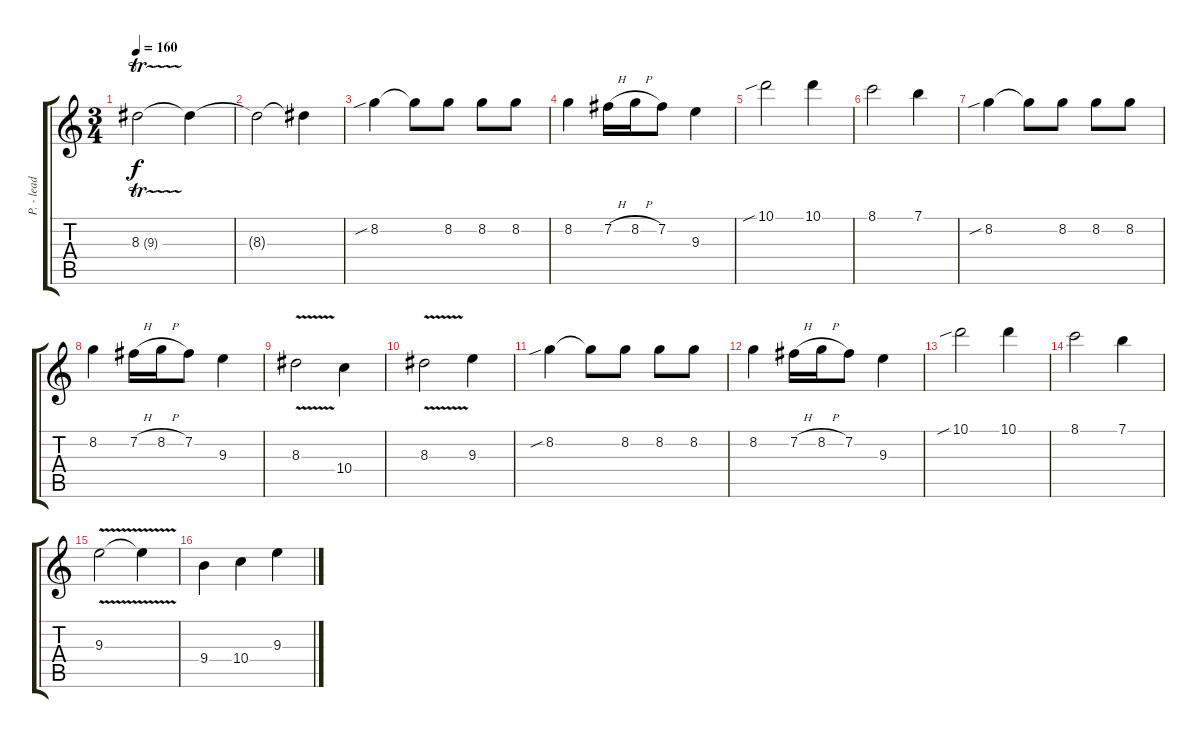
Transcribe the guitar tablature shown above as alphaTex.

\track ("P. - lead guitar" "P. - lead ") {instrument distortionguitar}
\staff {score tabs}
\tuning (E4 B3 G3 D3 A2 E2) {hide}
\ts (3 4)
\tempo 160
\clef g2
\ks c
8.3{tr (9 32)}.2{dy f} 8.3{t}.4 |
8.3{t}.2 8.3{t}.4 |
8.2{sib}.4 8.2{t}.8 8.2.8 8.2.8 8.2.8 |
8.2.4 7.2{h}.16 8.2{h}.16 7.2.8 9.3.4 |
10.1{sib}.2 10.1.4 |
8.1.2 7.1.4 |
8.2{sib}.4 8.2{t}.8 8.2.8 8.2.8 8.2.8 |
8.2.4 7.2{h}.16 8.2{h}.16 7.2.8 9.3.4 |
8.3{v}.2 10.4.4 |
8.3{v}.2 9.3.4 |
8.2{sib}.4 8.2{t}.8 8.2.8 8.2.8 8.2.8 |
8.2.4 7.2{h}.16 8.2{h}.16 7.2.8 9.3.4 |
10.1{sib}.2 10.1.4 |
8.1.2 7.1.4 |
9.3{v}.2 9.3{t}.4 |
9.4.4 10.4.4 9.3.4
